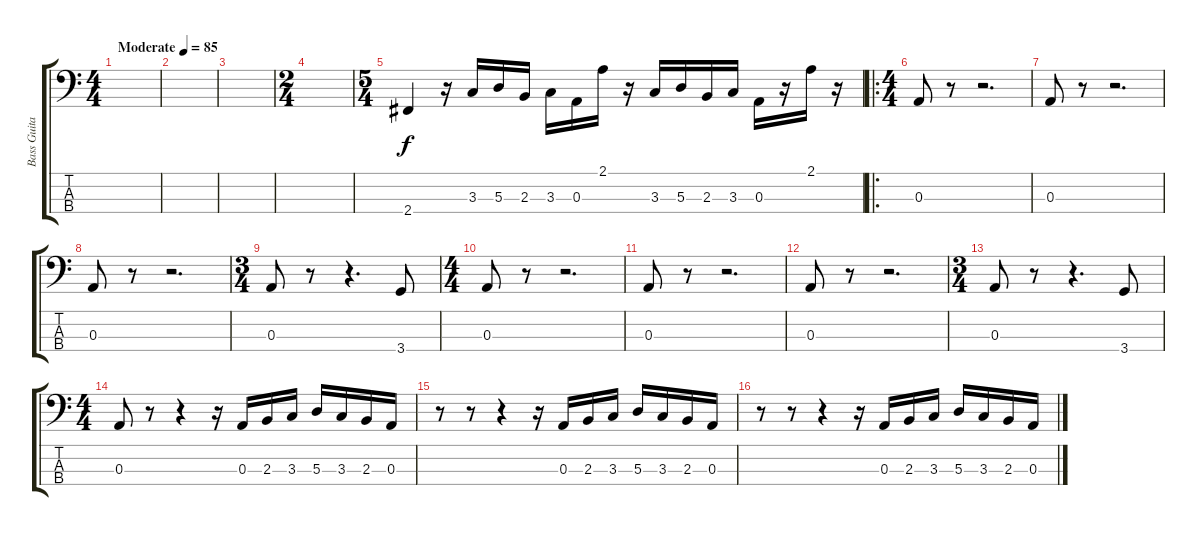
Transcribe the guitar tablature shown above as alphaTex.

\track ("Bass Guitar" "Bass Guita") {instrument electricbassfinger}
\staff {score tabs}
\tuning (G2 D2 A1 E1) {hide}
\ts (4 4)
\tempo (85 "Moderate")
\clef f4
\ks c
|
|
|
\ts (2 4)
|
\ts (5 4)
2.4.4 r.16 3.3.16 5.3.16 2.3.16 3.3.16 0.3.16 2.1.16 r.16 3.3.16 5.3.16 2.3.16 3.3.16 0.3.16 r.16 2.1.16 r.16 |
\ro
\ts (4 4)
0.3.8 r.8 r.2{d} |
0.3.8 r.8 r.2{d} |
0.3.8 r.8 r.2{d} |
\ts (3 4)
0.3.8 r.8 r.4{d} 3.4.8 |
\ts (4 4)
0.3.8 r.8 r.2{d} |
0.3.8 r.8 r.2{d} |
0.3.8 r.8 r.2{d} |
\ts (3 4)
0.3.8 r.8 r.4{d} 3.4.8 |
\ts (4 4)
0.3.8 r.8 r.4 r.16 0.3.16 2.3.16 3.3.16 5.3.16 3.3.16 2.3.16 0.3.16 |
r.8 r.8 r.4 r.16 0.3.16 2.3.16 3.3.16 5.3.16 3.3.16 2.3.16 0.3.16 |
r.8 r.8 r.4 r.16 0.3.16 2.3.16 3.3.16 5.3.16 3.3.16 2.3.16 0.3.16
